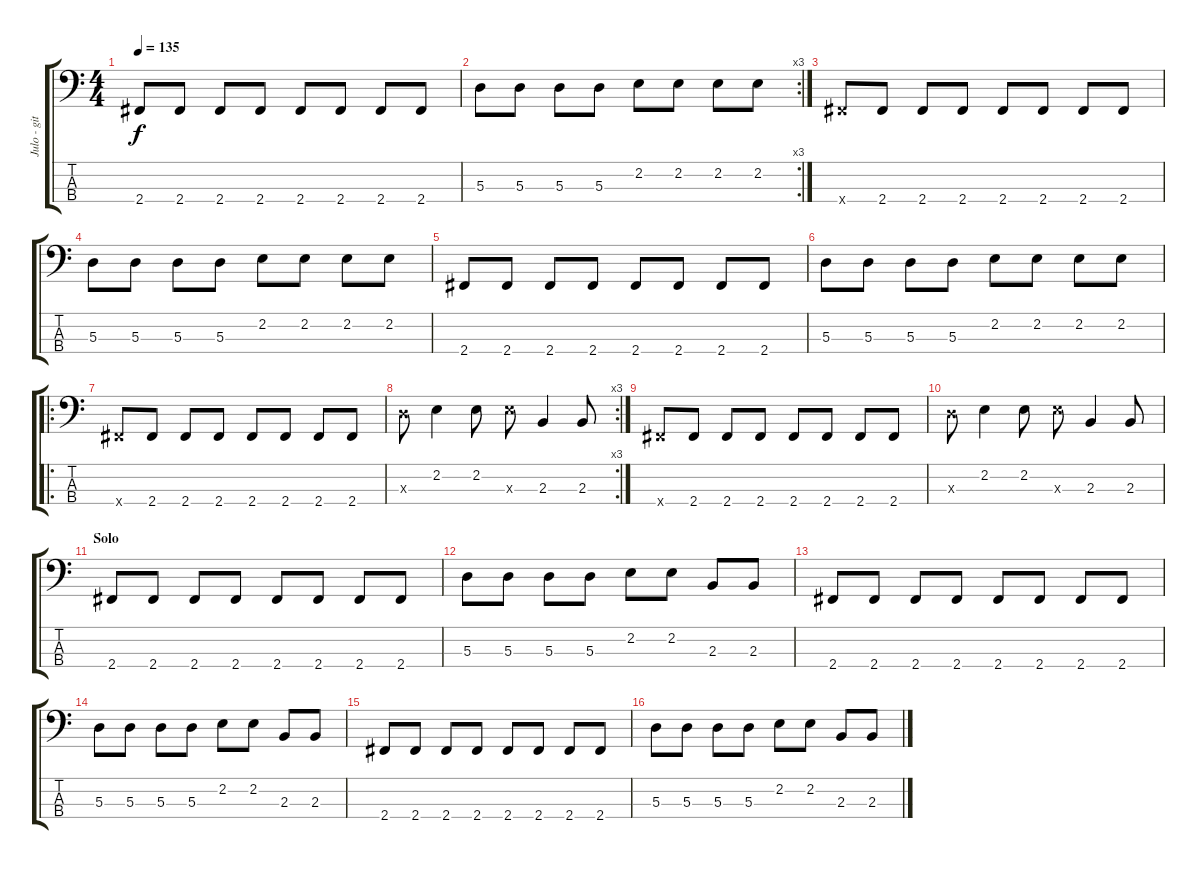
\track ("Julo - gitara basowa" "Julo - git") {instrument slapbass2}
\staff {score tabs}
\tuning (G2 D2 A1 E1) {hide}
\ts (4 4)
\tempo 135
\clef f4
\ks c
2.4.8{dy f} 2.4.8 2.4.8 2.4.8 2.4.8 2.4.8 2.4.8 2.4.8 |
\rc 3
5.3.8 5.3.8 5.3.8 5.3.8 2.2.8 2.2.8 2.2.8 2.2.8 |
2.4{x}.8 2.4.8 2.4.8 2.4.8 2.4.8 2.4.8 2.4.8 2.4.8 |
5.3.8 5.3.8 5.3.8 5.3.8 2.2.8 2.2.8 2.2.8 2.2.8 |
2.4.8 2.4.8 2.4.8 2.4.8 2.4.8 2.4.8 2.4.8 2.4.8 |
5.3.8 5.3.8 5.3.8 5.3.8 2.2.8 2.2.8 2.2.8 2.2.8 |
\ro
2.4{x}.8 2.4.8 2.4.8 2.4.8 2.4.8 2.4.8 2.4.8 2.4.8 |
\rc 3
5.3{x}.8 2.2.4 2.2.8 7.3{x}.8 2.3.4 2.3.8 |
2.4{x}.8 2.4.8 2.4.8 2.4.8 2.4.8 2.4.8 2.4.8 2.4.8 |
5.3{x}.8 2.2.4 2.2.8 7.3{x}.8 2.3.4 2.3.8 |
\section ("" "Solo")
2.4.8 2.4.8 2.4.8 2.4.8 2.4.8 2.4.8 2.4.8 2.4.8 |
5.3.8 5.3.8 5.3.8 5.3.8 2.2.8 2.2.8 2.3.8 2.3.8 |
2.4.8 2.4.8 2.4.8 2.4.8 2.4.8 2.4.8 2.4.8 2.4.8 |
5.3.8 5.3.8 5.3.8 5.3.8 2.2.8 2.2.8 2.3.8 2.3.8 |
2.4.8 2.4.8 2.4.8 2.4.8 2.4.8 2.4.8 2.4.8 2.4.8 |
5.3.8 5.3.8 5.3.8 5.3.8 2.2.8 2.2.8 2.3.8 2.3.8
